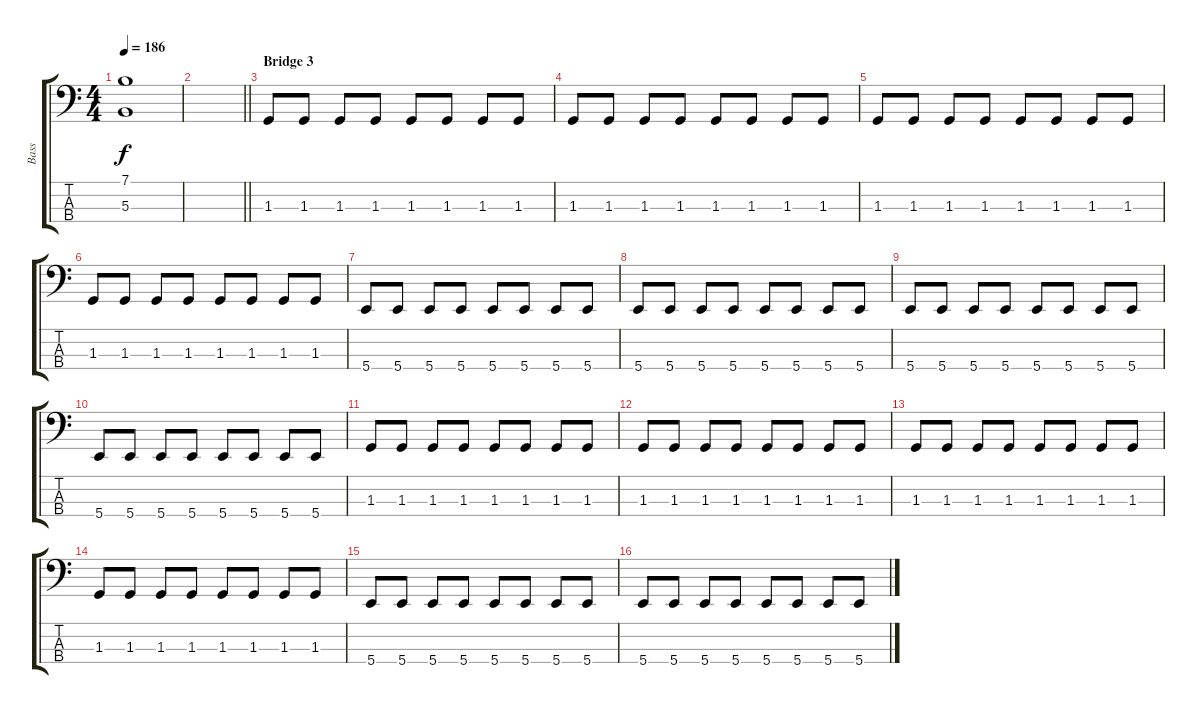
\track ("Bass" "Bass") {instrument electricbassfinger}
\staff {score tabs}
\tuning (E2 B1 Gb1 B0) {hide}
\ts (4 4)
\tempo 186
\clef f4
\ks c
(7.1{t} 5.3{t}).1{dy f} |
\barLineRight lightlight
|
\section ("" "Bridge 3")
1.3.8 1.3.8 1.3.8 1.3.8 1.3.8 1.3.8 1.3.8 1.3.8 |
1.3.8 1.3.8 1.3.8 1.3.8 1.3.8 1.3.8 1.3.8 1.3.8 |
1.3.8 1.3.8 1.3.8 1.3.8 1.3.8 1.3.8 1.3.8 1.3.8 |
1.3.8 1.3.8 1.3.8 1.3.8 1.3.8 1.3.8 1.3.8 1.3.8 |
5.4.8 5.4.8 5.4.8 5.4.8 5.4.8 5.4.8 5.4.8 5.4.8 |
5.4.8 5.4.8 5.4.8 5.4.8 5.4.8 5.4.8 5.4.8 5.4.8 |
5.4.8 5.4.8 5.4.8 5.4.8 5.4.8 5.4.8 5.4.8 5.4.8 |
5.4.8 5.4.8 5.4.8 5.4.8 5.4.8 5.4.8 5.4.8 5.4.8 |
1.3.8 1.3.8 1.3.8 1.3.8 1.3.8 1.3.8 1.3.8 1.3.8 |
1.3.8 1.3.8 1.3.8 1.3.8 1.3.8 1.3.8 1.3.8 1.3.8 |
1.3.8 1.3.8 1.3.8 1.3.8 1.3.8 1.3.8 1.3.8 1.3.8 |
1.3.8 1.3.8 1.3.8 1.3.8 1.3.8 1.3.8 1.3.8 1.3.8 |
5.4.8 5.4.8 5.4.8 5.4.8 5.4.8 5.4.8 5.4.8 5.4.8 |
5.4.8 5.4.8 5.4.8 5.4.8 5.4.8 5.4.8 5.4.8 5.4.8
